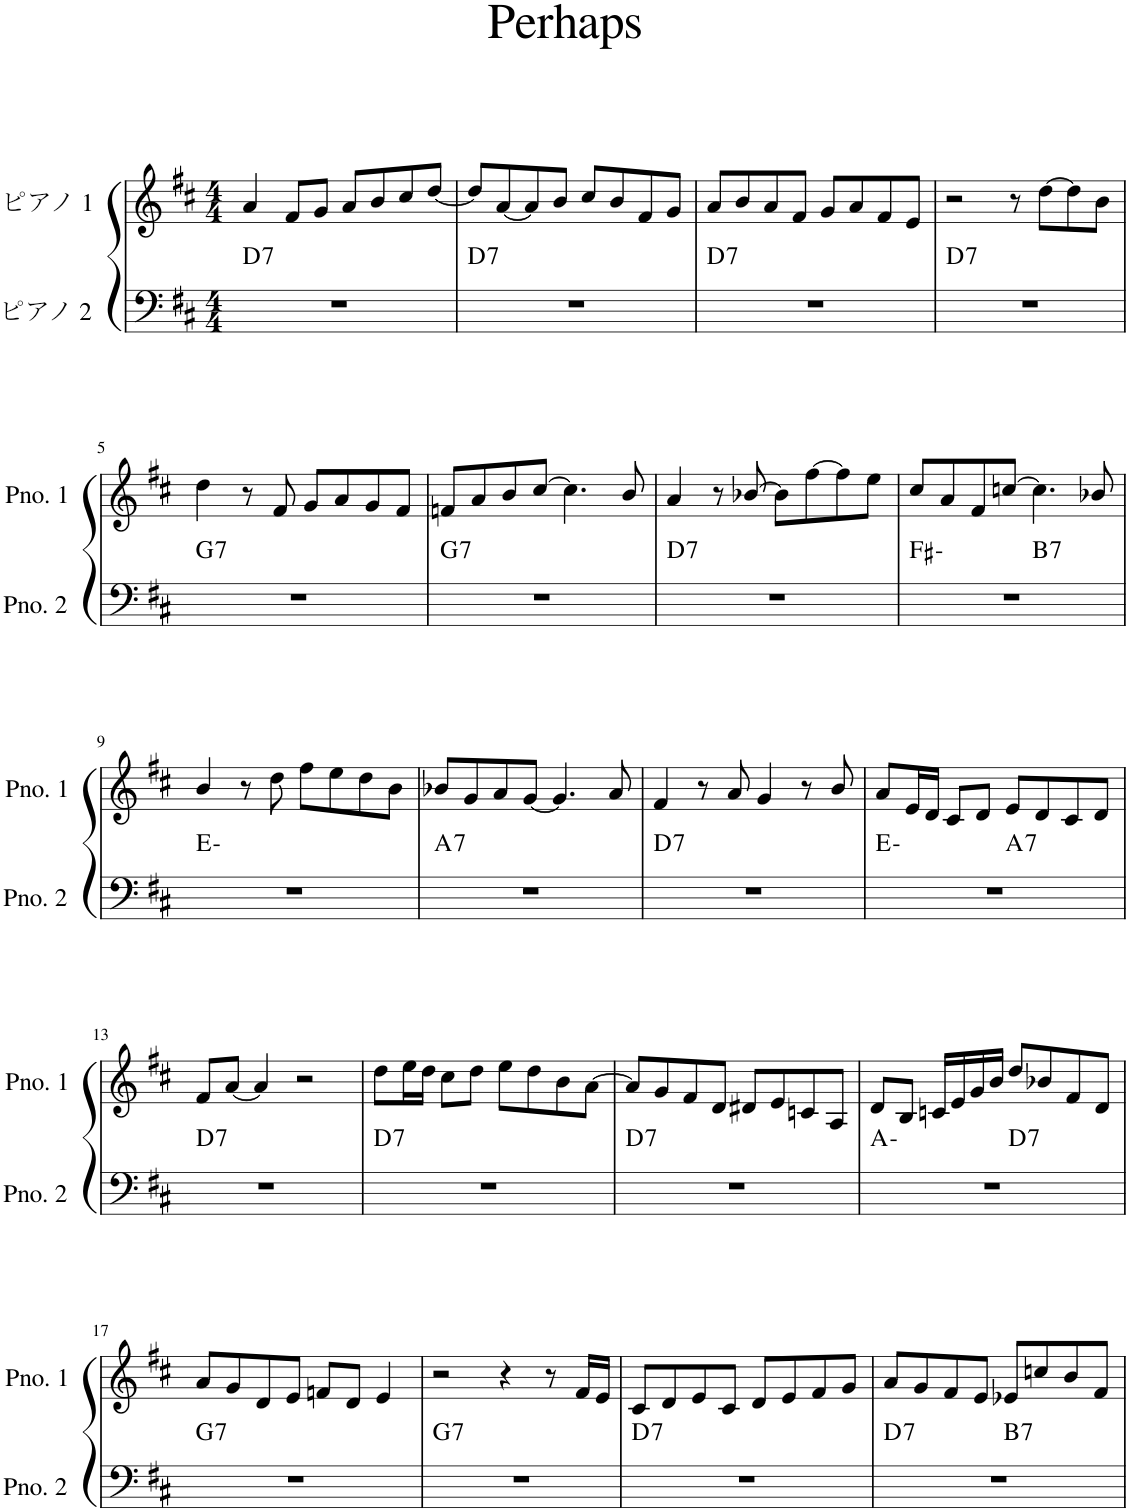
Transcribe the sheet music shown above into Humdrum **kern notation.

**kern	**harte	**kern
*part2	*part2	*part1
*staff2	*	*staff1
*I"ピアノ 2	*	*I"ピアノ 1
*clefF4	*	*clefG2
*k[f#c#]	*	*k[f#c#]
*M4/4	*	*M4/4
=1	=1	=1
!	!LO:H:kt=7	!
1r	D:7	4a/
.	.	8f#/L
.	.	8g/J
.	.	8a/L
.	.	8b/
.	.	8cc#/
.	.	[8dd/J
=2	=2	=2
!	!LO:H:kt=7	!
1r	D:7	8dd/L]
.	.	[8a/
.	.	8a/]
.	.	8b/J
.	.	8cc#/L
.	.	8b/
.	.	8f#/
.	.	8g/J
=3	=3	=3
!	!LO:H:kt=7	!
1r	D:7	8a/L
.	.	8b/
.	.	8a/
.	.	8f#/J
.	.	8g/L
.	.	8a/
.	.	8f#/
.	.	8e/J
=4	=4	=4
!	!LO:H:kt=7	!
1r	D:7	2r
.	.	8r
.	.	[8dd\L
.	.	8dd\]
.	.	8b\J
!!LO:LB:g=z
=5	=5	=5
!	!LO:H:kt=7	!
1r	G:7	4dd\
.	.	8r
.	.	8f#/
.	.	8g/L
.	.	8a/
.	.	8g/
.	.	8f#/J
=6	=6	=6
!	!LO:H:kt=7	!
1r	G:7	8fn/L
.	.	8a/
.	.	8b/
.	.	[8cc#/J
.	.	4.cc#\]
.	.	8b/
=7	=7	=7
!	!LO:H:kt=7	!
1r	D:7	4a/
.	.	8r
.	.	[8b-X/
.	.	8b-\L]
.	.	[8ff#\
.	.	8ff#\]
.	.	8ee\J
=8	=8	=8
*^	*	*
1r	2ryy	F#:min	8cc#/L
.	.	.	8a/
.	.	.	8f#/
.	.	.	[8ccn/J
!	!	!LO:H:kt=7	!
.	2ryy	B:7	4.cc\]
.	.	.	8b-X/
*v	*v	*	*
!!LO:LB:g=z
=9	=9	=9
1r	E:min	4b/
.	.	8r
.	.	8dd\
.	.	8ff#\L
.	.	8ee\
.	.	8dd\
.	.	8b\J
=10	=10	=10
!	!LO:H:kt=7	!
1r	A:7	8b-X/L
.	.	8g/
.	.	8a/
.	.	[8g/J
.	.	4.g/]
.	.	8a/
=11	=11	=11
!	!LO:H:kt=7	!
1r	D:7	4f#/
.	.	8r
.	.	8a/
.	.	4g/
.	.	8r
.	.	8b/
=12	=12	=12
*^	*	*
1r	2ryy	E:min	8a/L
.	.	.	16e/L
.	.	.	16d/JJ
.	.	.	8c#/L
.	.	.	8d/J
!	!	!LO:H:kt=7	!
.	2ryy	A:7	8e/L
.	.	.	8d/
.	.	.	8c#/
.	.	.	8d/J
!!LO:LB:g=z
=13	=13	=13	=13
!	!	!LO:H:kt=7	!
*v	*v	*	*
1r	D:7	8f#/L
.	.	[8a/J
.	.	4a/]
.	.	2r
=14	=14	=14
!	!LO:H:kt=7	!
1r	D:7	8dd\L
.	.	16ee\L
.	.	16dd\JJ
.	.	8cc#\L
.	.	8dd\J
.	.	8ee\L
.	.	8dd\
.	.	8b\
.	.	[8a\J
=15	=15	=15
!	!LO:H:kt=7	!
1r	D:7	8a/L]
.	.	8g/
.	.	8f#/
.	.	8d/J
.	.	8d#X/L
.	.	8e/
.	.	8cn/
.	.	8A/J
=16	=16	=16
*^	*	*
1r	2ryy	A:min	8d/L
.	.	.	8B/J
.	.	.	16cn/LL
.	.	.	16e/
.	.	.	16g/
.	.	.	16b/JJ
!	!	!LO:H:kt=7	!
.	2ryy	D:7	8dd/L
.	.	.	8b-X/
.	.	.	8f#/
.	.	.	8d/J
!!LO:LB:g=z
=17	=17	=17	=17
!	!	!LO:H:kt=7	!
*v	*v	*	*
1r	G:7	8a/L
.	.	8g/
.	.	8d/
.	.	8e/J
.	.	8fn/L
.	.	8d/J
.	.	4e/
=18	=18	=18
!	!LO:H:kt=7	!
1r	G:7	2r
.	.	4r
.	.	8r
.	.	16f#/LL
.	.	16e/JJ
=19	=19	=19
!	!LO:H:kt=7	!
1r	D:7	8c#/L
.	.	8d/
.	.	8e/
.	.	8c#/J
.	.	8d/L
.	.	8e/
.	.	8f#/
.	.	8g/J
=20	=20	=20
!	!LO:H:kt=7	!
*^	*	*
1r	2ryy	D:7	8a/L
.	.	.	8g/
.	.	.	8f#/
.	.	.	8e/J
!	!	!LO:H:kt=7	!
.	2ryy	B:7	8e-X/L
.	.	.	8ccn/
.	.	.	8b/
.	.	.	8f#/J
*v	*v	*	*
=	=	=
*-	*-	*-
